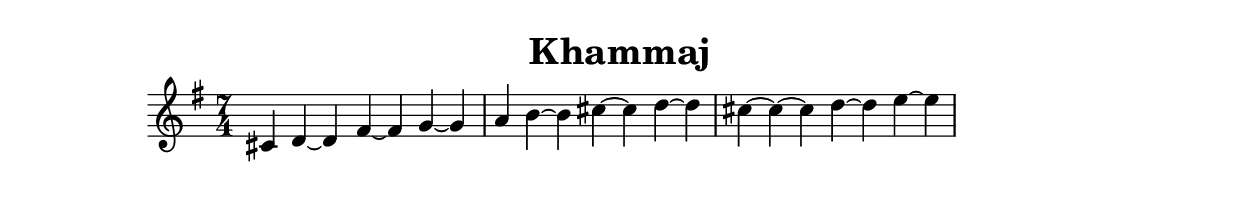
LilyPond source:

#(ly:set-option 'midi-extension "mid")
\version "2.12.3"
\include "english.ly"
\header{ title = "Khammaj"  }
\include "english.ly"
%{
Filename:khammaj_rupak
Title: Khammaj
Key: D 
Mode: mixolydian
TimeSignature: 7/4
           
                             .           .   .
| N S - G - m - | P D -  N - S - | N - - S - R - |
  .               

  
%}
melody = {
\clef treble
\key c \mixolydian
\time 7/4
\autoBeamOn  
\bar "|"  b4 c'4~ c'4 e'4~ e'4 f'4~ f'4 \bar "|"  g'4 a'4~ a'4 b'4~ b'4 c''4~ c''4 \bar "|"  b'4~ b'4~ b'4 c''4~ c''4 d''4~ d''4 \bar "|"  \break

}

text = \lyricmode {

}

\score{
\transpose c' d'
<<
\new Voice = "one" {
  \melody
}
\new Lyrics \lyricsto "one" \text
>>
\layout { }
\midi { }
}